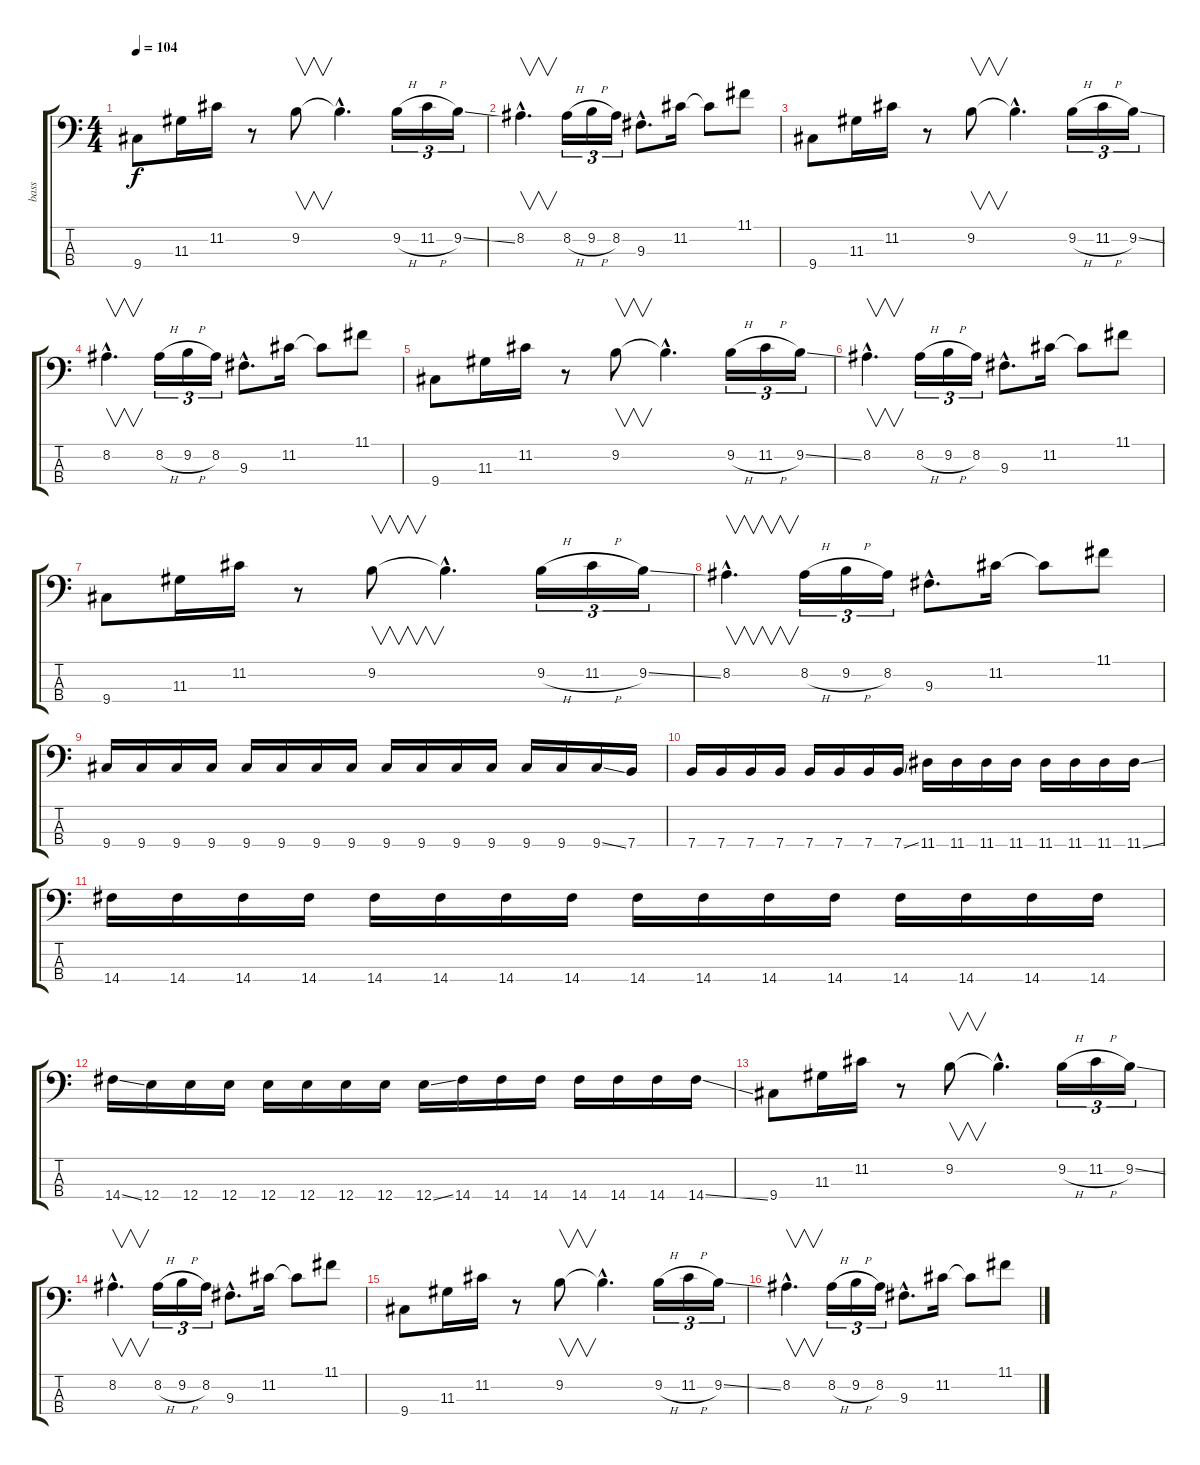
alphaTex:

\track ("bass" "bass") {instrument electricbasspick}
\staff {score tabs}
\tuning (G2 D2 A1 E1) {hide}
\ts (4 4)
\tempo 104
\clef f4
\ks c
9.4.8{dy f} 11.3.16 11.2.16 r.8 9.2.8{v} 9.2{hac t}.4{d} 9.2{h}.16{tu (3 2)} 11.2{h}.16{tu (3 2)} 9.2{ss}.16{tu (3 2)} |
8.2{hac}.4{v d} 8.2{h}.16{tu (3 2)} 9.2{h}.16{tu (3 2)} 8.2.16{tu (3 2)} 9.3{hac}.8{d} 11.2.16 11.2{t}.8 11.1.8 |
9.4.8 11.3.16 11.2.16 r.8 9.2.8{v} 9.2{hac t}.4{d} 9.2{h}.16{tu (3 2)} 11.2{h}.16{tu (3 2)} 9.2{ss}.16{tu (3 2)} |
8.2{hac}.4{v d} 8.2{h}.16{tu (3 2)} 9.2{h}.16{tu (3 2)} 8.2.16{tu (3 2)} 9.3{hac}.8{d} 11.2.16 11.2{t}.8 11.1.8 |
9.4.8 11.3.16 11.2.16 r.8 9.2.8{v} 9.2{hac t}.4{d} 9.2{h}.16{tu (3 2)} 11.2{h}.16{tu (3 2)} 9.2{ss}.16{tu (3 2)} |
8.2{hac}.4{v d} 8.2{h}.16{tu (3 2)} 9.2{h}.16{tu (3 2)} 8.2.16{tu (3 2)} 9.3{hac}.8{d} 11.2.16 11.2{t}.8 11.1.8 |
9.4.8 11.3.16 11.2.16 r.8 9.2.8{v} 9.2{hac t}.4{d} 9.2{h}.16{tu (3 2)} 11.2{h}.16{tu (3 2)} 9.2{ss}.16{tu (3 2)} |
8.2{hac}.4{v d} 8.2{h}.16{tu (3 2)} 9.2{h}.16{tu (3 2)} 8.2.16{tu (3 2)} 9.3{hac}.8{d} 11.2.16 11.2{t}.8 11.1.8 |
9.4.16 9.4.16 9.4.16 9.4.16 9.4.16 9.4.16 9.4.16 9.4.16 9.4.16 9.4.16 9.4.16 9.4.16 9.4.16 9.4.16 9.4{ss}.16 7.4.16 |
7.4.16 7.4.16 7.4.16 7.4.16 7.4.16 7.4.16 7.4.16 7.4{ss}.16 11.4.16 11.4.16 11.4.16 11.4.16 11.4.16 11.4.16 11.4.16 11.4{ss}.16 |
14.4.16 14.4.16 14.4.16 14.4.16 14.4.16 14.4.16 14.4.16 14.4.16 14.4.16 14.4.16 14.4.16 14.4.16 14.4.16 14.4.16 14.4.16 14.4.16 |
14.4{ss}.16 12.4.16 12.4.16 12.4.16 12.4.16 12.4.16 12.4.16 12.4.16 12.4{ss}.16 14.4.16 14.4.16 14.4.16 14.4.16 14.4.16 14.4.16 14.4{ss}.16 |
9.4.8 11.3.16 11.2.16 r.8 9.2.8{v} 9.2{hac t}.4{d} 9.2{h}.16{tu (3 2)} 11.2{h}.16{tu (3 2)} 9.2{ss}.16{tu (3 2)} |
8.2{hac}.4{v d} 8.2{h}.16{tu (3 2)} 9.2{h}.16{tu (3 2)} 8.2.16{tu (3 2)} 9.3{hac}.8{d} 11.2.16 11.2{t}.8 11.1.8 |
9.4.8 11.3.16 11.2.16 r.8 9.2.8{v} 9.2{hac t}.4{d} 9.2{h}.16{tu (3 2)} 11.2{h}.16{tu (3 2)} 9.2{ss}.16{tu (3 2)} |
8.2{hac}.4{v d} 8.2{h}.16{tu (3 2)} 9.2{h}.16{tu (3 2)} 8.2.16{tu (3 2)} 9.3{hac}.8{d} 11.2.16 11.2{t}.8 11.1.8
